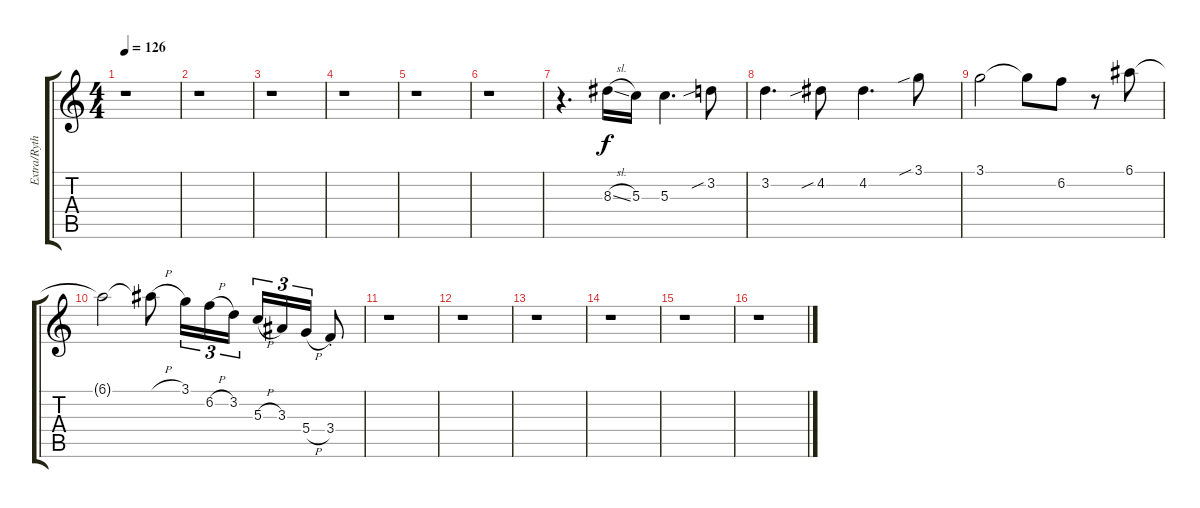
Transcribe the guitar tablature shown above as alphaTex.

\track ("Extra/Rythm" "Extra/Ryth") {instrument distortionguitar}
\staff {score tabs}
\tuning (E4 B3 G3 D3 A2 E2) {hide}
\ts (4 4)
\tempo 126
\clef g2
\ks c
r.1{dy f} |
r.1 |
r.1 |
r.1 |
r.1 |
r.1 |
r.4{d} 8.3{sl}.16 5.3.16 5.3.4{d} 3.2{sib}.8 |
3.2.4{d} 4.2{sib}.8 4.2.4{d} 3.1{sib}.8 |
3.1.2 3.1{t}.8 6.2.8 r.8 6.1.8 |
6.1{t}.2 6.1{h t}.8 3.1.16{tu (3 2)} 6.2{h}.16{tu (3 2)} 3.2.16{tu (3 2)} 5.3{h}.16{tu (3 2)} 3.3.16{tu (3 2)} 5.4{h}.16{tu (3 2)} 3.4{st}.8 |
r.1 |
r.1 |
r.1 |
r.1 |
r.1 |
r.1
